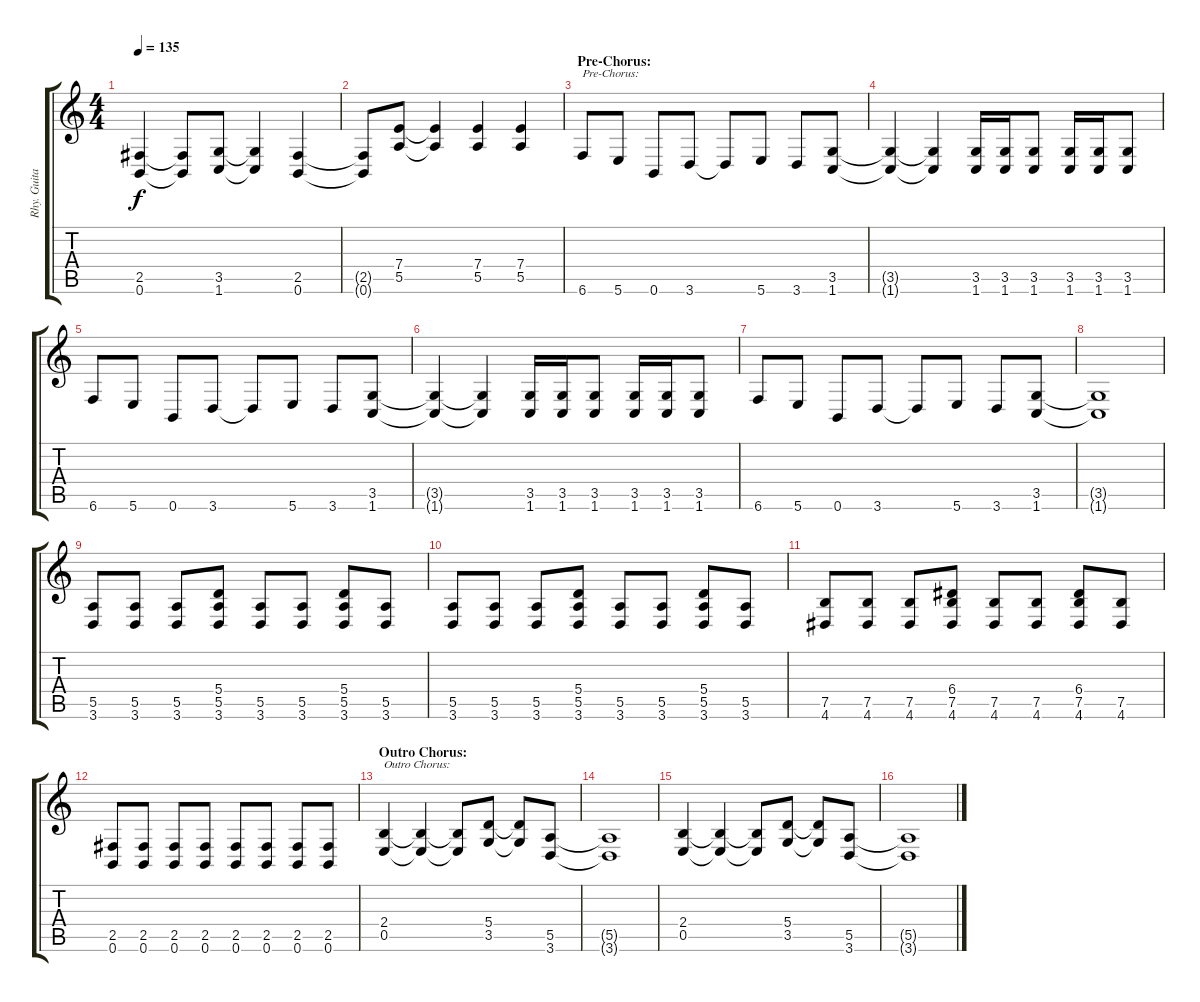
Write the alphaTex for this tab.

\track ("Rhy. Guitar 1" "Rhy. Guita") {instrument overdrivenguitar}
\staff {score tabs}
\tuning (B3 Gb3 D3 A2 E2 B1) {hide}
\ts (4 4)
\tempo 135
\clef g2
\ks c
(2.5 0.6).4{dy f} (2.5{t} 0.6{t}).8 (3.5 1.6).8 (3.5{t} 1.6{t}).4 (2.5 0.6).4 |
(2.5{t} 0.6{t}).8 (7.4 5.5).8 (7.4{t} 5.5{t}).4 (7.4 5.5).4 (7.4 5.5).4 |
\section ("" "Pre-Chorus:")
6.6.8{txt "Pre-Chorus:"} 5.6.8 0.6.8 3.6.8 3.6{t}.8 5.6.8 3.6.8 (3.5 1.6).8 |
(3.5{t} 1.6{t}).4 (3.5{t} 1.6{t}).4 (3.5 1.6).16 (3.5 1.6).16 (3.5 1.6).8 (3.5 1.6).16 (3.5 1.6).16 (3.5 1.6).8 |
6.6.8 5.6.8 0.6.8 3.6.8 3.6{t}.8 5.6.8 3.6.8 (3.5 1.6).8 |
(3.5{t} 1.6{t}).4 (3.5{t} 1.6{t}).4 (3.5 1.6).16 (3.5 1.6).16 (3.5 1.6).8 (3.5 1.6).16 (3.5 1.6).16 (3.5 1.6).8 |
6.6.8 5.6.8 0.6.8 3.6.8 3.6{t}.8 5.6.8 3.6.8 (3.5 1.6).8 |
(3.5{t} 1.6{t}).1 |
(5.5 3.6).8 (5.5 3.6).8 (5.5 3.6).8 (5.4 5.5 3.6).8 (5.5 3.6).8 (5.5 3.6).8 (5.4 5.5 3.6).8 (5.5 3.6).8 |
(5.5 3.6).8 (5.5 3.6).8 (5.5 3.6).8 (5.4 5.5 3.6).8 (5.5 3.6).8 (5.5 3.6).8 (5.4 5.5 3.6).8 (5.5 3.6).8 |
(7.5 4.6).8 (7.5 4.6).8 (7.5 4.6).8 (6.4 7.5 4.6).8 (7.5 4.6).8 (7.5 4.6).8 (6.4 7.5 4.6).8 (7.5 4.6).8 |
(2.5 0.6).8 (2.5 0.6).8 (2.5 0.6).8 (2.5 0.6).8 (2.5 0.6).8 (2.5 0.6).8 (2.5 0.6).8 (2.5 0.6).8 |
\section ("" "Outro Chorus:")
(2.4 0.5).4{txt "Outro Chorus:"} (2.4{t} 0.5{t}).4 (2.4{t} 0.5{t}).8 (5.4 3.5).8 (5.4{t} 3.5{t}).8 (5.5 3.6).8 |
(5.5{t} 3.6{t}).1 |
(2.4 0.5).4 (2.4{t} 0.5{t}).4 (2.4{t} 0.5{t}).8 (5.4 3.5).8 (5.4{t} 3.5{t}).8 (5.5 3.6).8 |
(5.5{t} 3.6{t}).1
